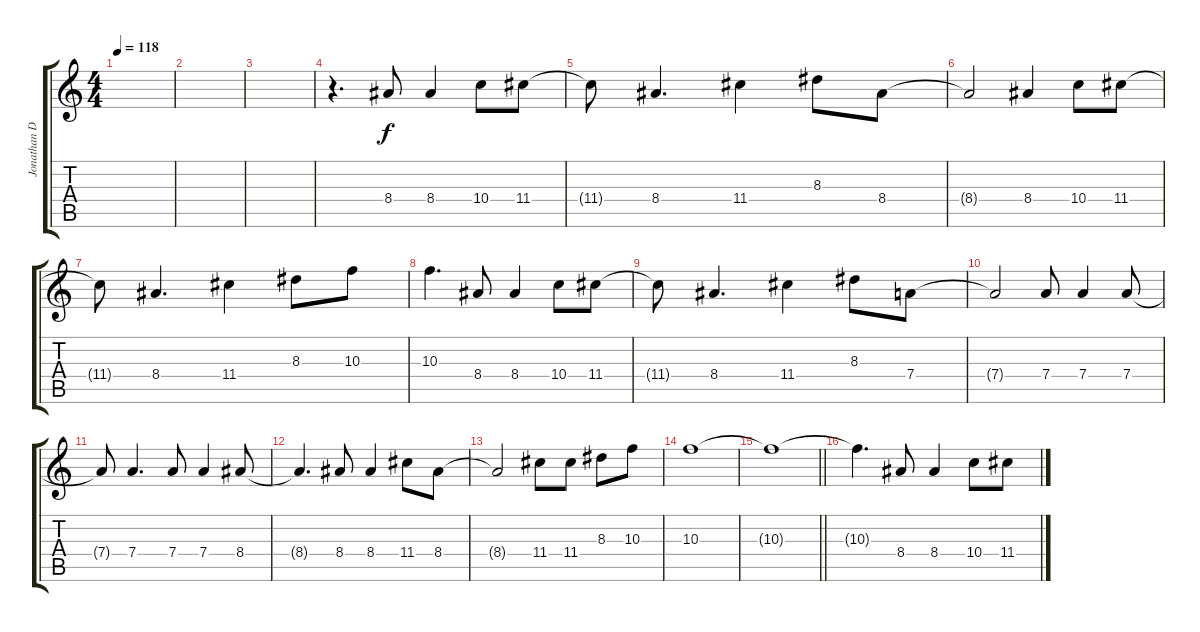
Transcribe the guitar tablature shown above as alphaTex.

\track ("Jonathan Davis" "Jonathan D") {instrument distortionguitar}
\staff {score tabs}
\tuning (E4 B3 G3 D3 A2 E2) {hide}
\ts (4 4)
\tempo 118
\clef g2
\ks c
|
|
|
r.4{d} 8.4.8 8.4.4 10.4.8 11.4.8 |
11.4{t}.8 8.4.4{d} 11.4.4 8.3.8 8.4.8 |
8.4{t}.2 8.4.4 10.4.8 11.4.8 |
11.4{t}.8 8.4.4{d} 11.4.4 8.3.8 10.3.8 |
10.3.4{d} 8.4.8 8.4.4 10.4.8 11.4.8 |
11.4{t}.8 8.4.4{d} 11.4.4 8.3.8 7.4.8 |
7.4{t}.2 7.4.8 7.4.4 7.4.8 |
7.4{t}.8 7.4.4{d} 7.4.8 7.4.4 8.4.8 |
8.4{t}.4{d} 8.4.8 8.4.4 11.4.8 8.4.8 |
8.4{t}.2 11.4.8 11.4.8 8.3.8 10.3.8 |
10.3.1 |
\barLineRight lightlight
10.3{t}.1 |
10.3{t}.4{d} 8.4.8 8.4.4 10.4.8 11.4.8
